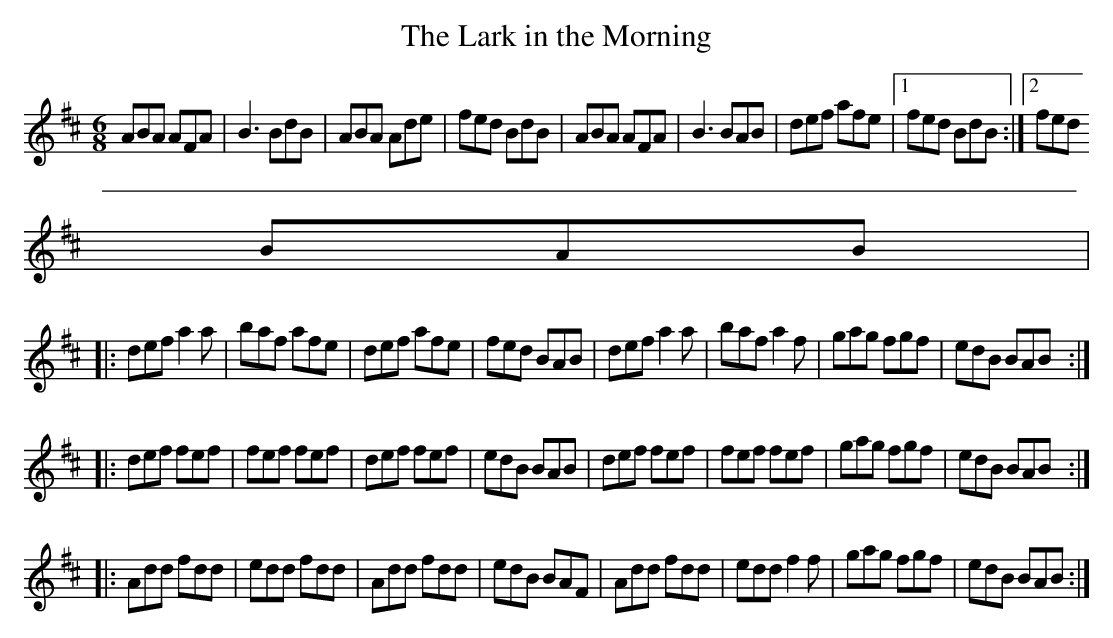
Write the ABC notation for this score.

X:1
T:Lark in the Morning, The
M:6/8
L:1/8
K:D
ABA AFA |B3 BdB|ABA Ade |fed BdB|ABA AFA |B3 BAB|def afe|1fed BdB :|2fed
 BAB|
|:def a2 a|baf afe|def afe|fed BAB|def a2 a|baf a2 f|gag fgf|edB BAB :|
|:def fef|fef fef|def fef|edB BAB|def fef|fef fef|gag fgf|edB BAB:|
|:Add fdd|edd fdd|Add fdd|edB BAF|Add fdd|edd f2 f|gag fgf|edB BAB :|
